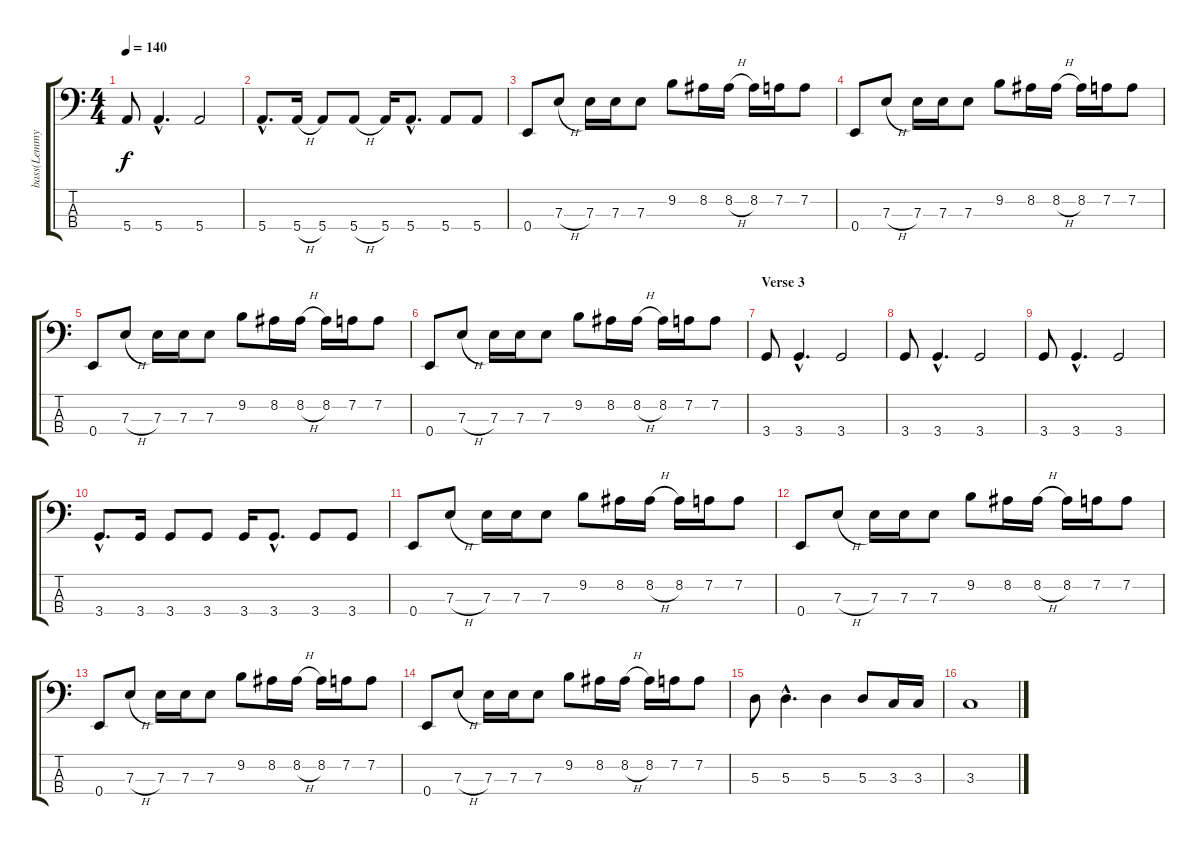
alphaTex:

\track ("bass(Lemmy!!!) " "bass(Lemmy") {instrument distortionguitar}
\staff {score tabs}
\tuning (G2 D2 A1 E1) {hide}
\ts (4 4)
\tempo 140
\clef f4
\ks c
5.4.8{dy f} 5.4{hac}.4{d} 5.4.2 |
5.4{hac}.8{d} 5.4{h}.16 5.4.8 5.4{h}.8 5.4.16 5.4{hac}.8{d} 5.4.8 5.4.8 |
0.4.8 7.3{h}.8 7.3.16 7.3.16 7.3.8 9.2.8 8.2.16 8.2{h}.16 8.2.16 7.2.16 7.2.8 |
0.4.8 7.3{h}.8 7.3.16 7.3.16 7.3.8 9.2.8 8.2.16 8.2{h}.16 8.2.16 7.2.16 7.2.8 |
0.4.8 7.3{h}.8 7.3.16 7.3.16 7.3.8 9.2.8 8.2.16 8.2{h}.16 8.2.16 7.2.16 7.2.8 |
0.4.8 7.3{h}.8 7.3.16 7.3.16 7.3.8 9.2.8 8.2.16 8.2{h}.16 8.2.16 7.2.16 7.2.8 |
\section ("" "Verse 3")
3.4.8 3.4{hac}.4{d} 3.4.2 |
3.4.8 3.4{hac}.4{d} 3.4.2 |
3.4.8 3.4{hac}.4{d} 3.4.2 |
3.4{hac}.8{d} 3.4.16 3.4.8 3.4.8 3.4.16 3.4{hac}.8{d} 3.4.8 3.4.8 |
0.4.8 7.3{h}.8 7.3.16 7.3.16 7.3.8 9.2.8 8.2.16 8.2{h}.16 8.2.16 7.2.16 7.2.8 |
0.4.8 7.3{h}.8 7.3.16 7.3.16 7.3.8 9.2.8 8.2.16 8.2{h}.16 8.2.16 7.2.16 7.2.8 |
0.4.8 7.3{h}.8 7.3.16 7.3.16 7.3.8 9.2.8 8.2.16 8.2{h}.16 8.2.16 7.2.16 7.2.8 |
0.4.8 7.3{h}.8 7.3.16 7.3.16 7.3.8 9.2.8 8.2.16 8.2{h}.16 8.2.16 7.2.16 7.2.8 |
5.3.8 5.3{hac}.4{d} 5.3.4 5.3.8 3.3.16 3.3.16 |
3.3.1
